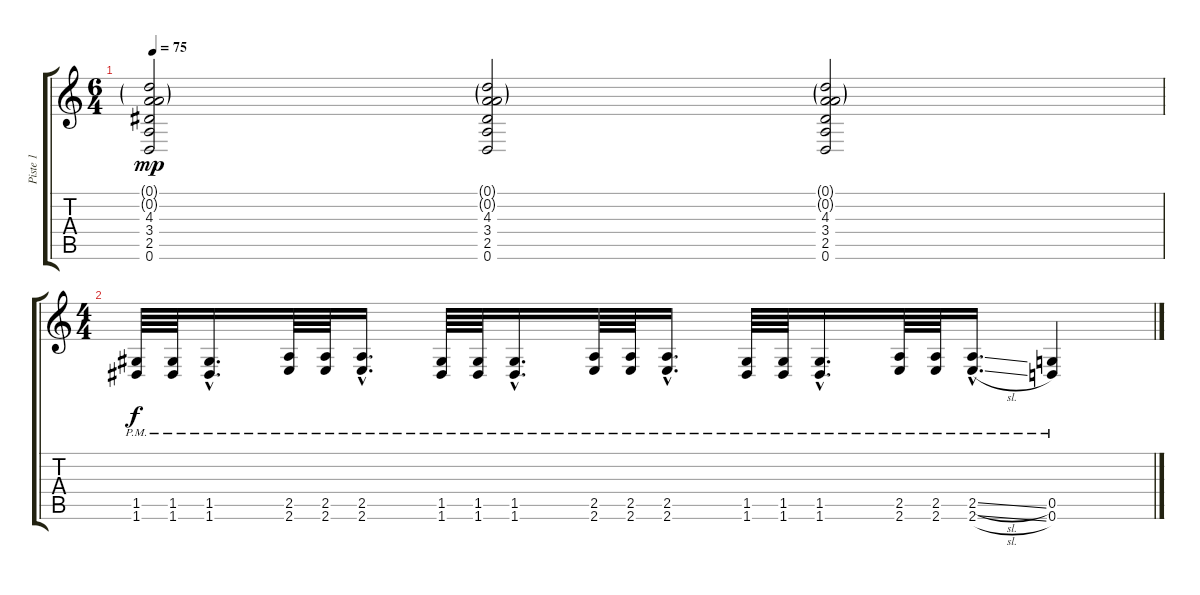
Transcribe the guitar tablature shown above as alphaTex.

\track ("Piste 1" "Piste 1") {instrument distortionguitar}
\staff {score tabs}
\tuning (D4 A3 F3 C3 G2 D2) {hide}
\ts (6 4)
\tempo 75
\clef g2
\ks c
(0.1{g} 0.2{g} 4.3 3.4 2.5 0.6).2{dy mp} (0.1{g} 0.2{g} 4.3 3.4 2.5 0.6).2 (0.1{g} 0.2{g} 4.3 3.4 2.5 0.6).2 |
\ts (4 4)
(1.5{pm} 1.6{pm}).64{dy f} (1.5{pm} 1.6{pm}).64 (1.5{hac pm} 1.6{hac pm}).16{d} (2.5{pm} 2.6{pm}).64 (2.5{pm} 2.6{pm}).64 (2.5{hac pm} 2.6{hac pm}).16{d} (1.5{pm} 1.6{pm}).64 (1.5{pm} 1.6{pm}).64 (1.5{hac pm} 1.6{hac pm}).16{d} (2.5{pm} 2.6{pm}).64 (2.5{pm} 2.6{pm}).64 (2.5{hac pm} 2.6{hac pm}).16{d} (1.5{pm} 1.6{pm}).64 (1.5{pm} 1.6{pm}).64 (1.5{hac pm} 1.6{hac pm}).16{d} (2.5{pm} 2.6{pm}).64 (2.5{pm} 2.6{pm}).64 (2.5{sl hac pm} 2.6{sl hac pm}).16{d} (0.5{pm} 0.6{pm}).4
